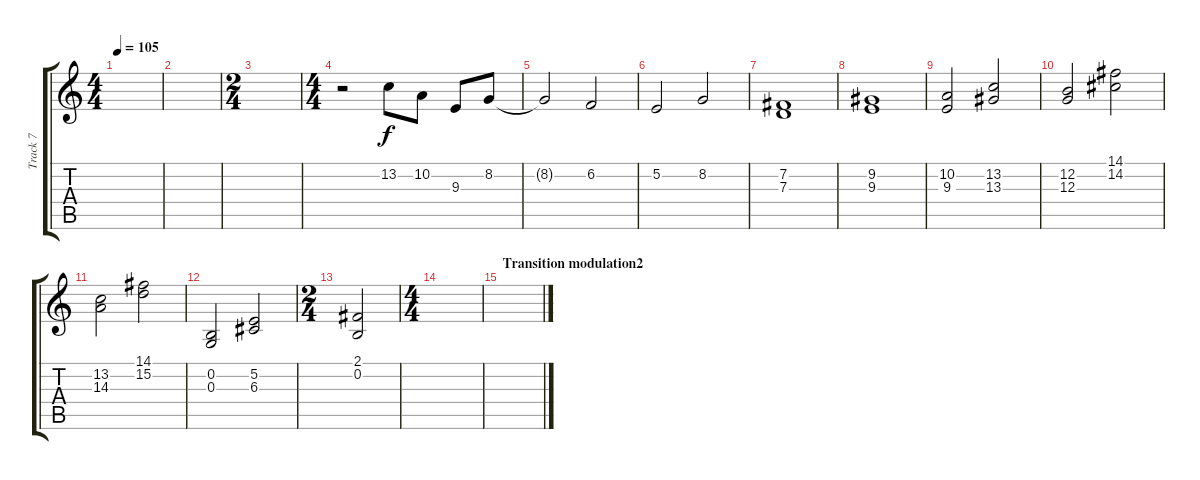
\track ("Track 7" "Track 7") {instrument viola}
\staff {score tabs}
\tuning (E4 B3 G3 D3 A2 E2) {hide}
\ts (4 4)
\tempo 105
\clef g2
\ks c
|
|
\ts (2 4)
|
\ts (4 4)
r.2 13.2.8 10.2.8 9.3.8 8.2.8 |
8.2{t}.2 6.2.2 |
5.2.2 8.2.2 |
(7.2 7.3).1 |
(9.2 9.3).1 |
(10.2 9.3).2 (13.2 13.3).2 |
(12.2 12.3).2 (14.1 14.2).2 |
(13.2 14.3).2 (14.1 15.2).2 |
(0.2 0.3).2 (5.2 6.3).2 |
\ts (2 4)
(2.1 0.2).2 |
\ts (4 4)
|
\section ("" "Transition modulation2")
